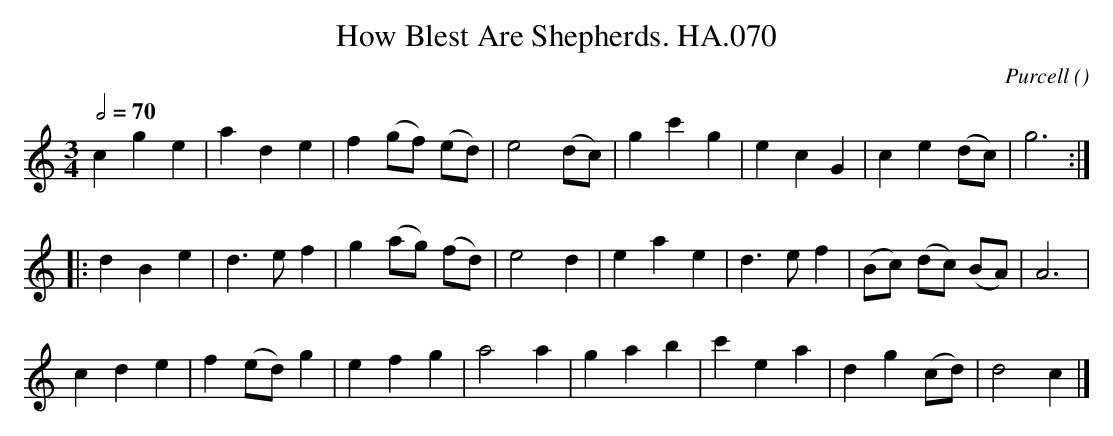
X:1
T:How Blest Are Shepherds. HA.070
M:3/4
L:1/4
Q:1/2=70
C:Purcell
O:
K:C
cge|ade|f(g/f/) (e/d/)|e2(d/c/)|gc'g|ecG|ce(d/c/)|g3:|
|:dBe|d>ef|g(a/g/) (f/d/)|e2d|eae|d>ef|(B/c/) (d/c/) (B/A/)|A3|
cde|f(e/d/)g|efg|a2a|gab|c'ea|dg(c/d/)|d2c|]
